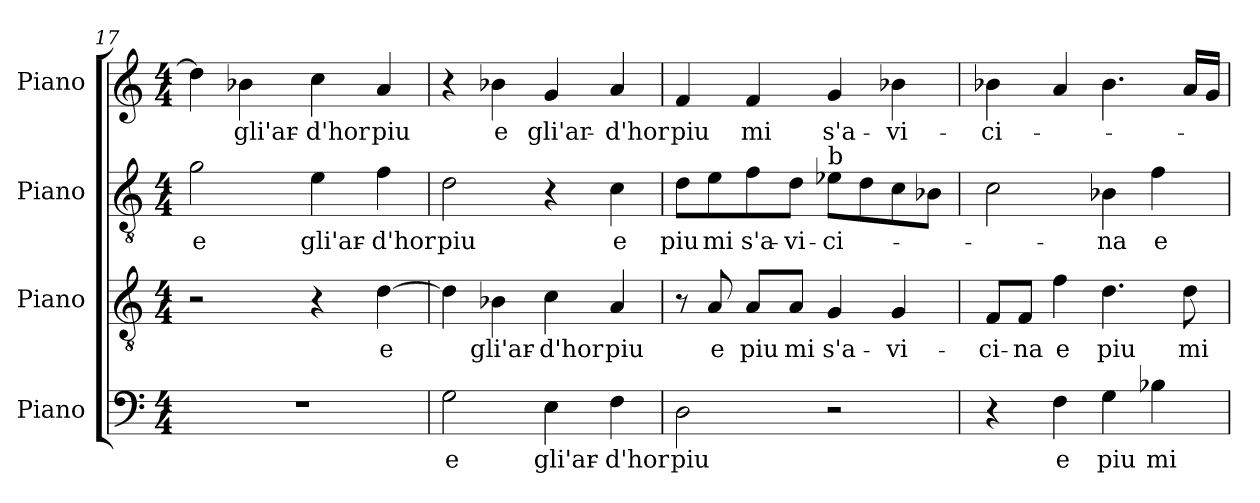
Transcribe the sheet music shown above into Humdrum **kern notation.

**kern	**text	**kern	**text	**kern	**text	**kern	**text
*part4	*part4	*part3	*part3	*part2	*part2	*part1	*part1
*staff4	*staff4	*staff3	*staff3	*staff2	*staff2	*staff1	*staff1
*I"Piano	*	*I"Piano	*	*I"Piano	*	*I"Piano	*
*I'Pno.	*	*I'Pno.	*	*I'Pno.	*	*I'Pno.	*
*clefF4	*	*clefGv2	*	*clefGv2	*	*clefG2	*
*	*	*ITrd7c12	*	*ITrd7c12	*	*	*
*k[]	*	*k[]	*	*k[]	*	*k[]	*
*C:	*	*C:	*	*C:	*	*C:	*
*M4/4	*	*M4/4	*	*M4/4	*	*M4/4	*
=17	=17	=17	=17	=17	=17	=17	=17
!	!	!	!	!	!LO:LY:b:color=#000000	!	!
1r	.	2r	.	2Gi\	e	4ddi\]	.
!	!	!	!	!	!	!	!LO:LY:b:color=#000000
.	.	.	.	.	.	4b-i\	gli'ar-
!	!	!	!	!	!LO:LY:b:color=#000000	!	!
!	!	!	!	!	!	!	!LO:LY:b:color=#000000
.	.	4r	.	4Ei\	gli'ar-	4cci\	-d'hor
!	!	!	!LO:LY:b:color=#000000	!	!	!	!
!	!	!	!	!	!LO:LY:b:color=#000000	!	!
!	!	!	!	!	!	!	!LO:LY:b:color=#000000
.	.	[4Di\	e	4Fi\	-d'hor	4ai/	piu
=18	=18	=18	=18	=18	=18	=18	=18
!	!LO:LY:b:color=#000000	!	!	!	!	!	!
!	!	!	!	!	!LO:LY:b:color=#000000	!	!
2Gi\	e	4Di\]	.	2Di\	piu	4r	.
!	!	!	!LO:LY:b:color=#000000	!	!	!	!
!	!	!	!	!	!	!	!LO:LY:b:color=#000000
.	.	4BB-i\	gli'ar-	.	.	4b-i\	e
!	!LO:LY:b:color=#000000	!	!	!	!	!	!
!	!	!	!LO:LY:b:color=#000000	!	!	!	!
!	!	!	!	!	!	!	!LO:LY:b:color=#000000
4Ei\	gli'ar-	4Ci\	-d'hor	4r	.	4gi/	gli'ar-
!	!LO:LY:b:color=#000000	!	!	!	!	!	!
!	!	!	!LO:LY:b:color=#000000	!	!	!	!
!	!	!	!	!	!LO:LY:b:color=#000000	!	!
!	!	!	!	!	!	!	!LO:LY:b:color=#000000
4Fi\	-d'hor	4AAi/	piu	4Ci\	e	4ai/	-d'hor
=19	=19	=19	=19	=19	=19	=19	=19
!	!LO:LY:b:color=#000000	!	!	!	!	!	!
!	!	!	!	!	!LO:LY:b:color=#000000	!	!
!	!	!	!	!	!	!	!LO:LY:b:color=#000000
2Di\	piu	8r	.	8Di\L	piu	4fi/	piu
!	!	!	!LO:LY:b:color=#000000	!	!	!	!
!	!	!	!	!	!LO:LY:b:color=#000000	!	!
.	.	8AAi/	e	8Ei\	mi	.	.
!	!	!	!LO:LY:b:color=#000000	!	!	!	!
!	!	!	!	!	!LO:LY:b:color=#000000	!	!
!	!	!	!	!	!	!	!LO:LY:b:color=#000000
.	.	8AAi/L	piu	8Fi\	s'a-	4fi/	mi
!	!	!	!LO:LY:b:color=#000000	!	!	!	!
!	!	!	!	!	!LO:LY:b:color=#000000	!	!
.	.	8AAi/J	mi	8Di\J	-vi-	.	.
!	!	!	!LO:LY:b:color=#000000	!	!	!	!
!	!	!	!	!	!LO:LY:b:color=#000000	!	!
!	!	!	!	!LO:TX:a:t=b	!	!	!
!	!	!	!	!	!	!	!LO:LY:b:color=#000000
2r	.	4GGi/	s'a-	8E-i\L	-ci-	4gi/	s'a-
.	.	.	.	8Di\	.	.	.
!	!	!	!LO:LY:b:color=#000000	!	!	!	!
!	!	!	!	!	!	!	!LO:LY:b:color=#000000
.	.	4GGi/	-vi-	8Ci\	.	4b-i\	-vi-
.	.	.	.	8BB-i\J	.	.	.
!!LO:PB:g=z
=20	=20	=20	=20	=20	=20	=20	=20
!	!	!	!LO:LY:b:color=#000000	!	!	!	!
!	!	!	!	!	!	!	!LO:LY:b:color=#000000
4r	.	8FFi/L	-ci-	2Ci\	.	4b-i\	-ci-
!	!	!	!LO:LY:b:color=#000000	!	!	!	!
.	.	8FFi/J	-na	.	.	.	.
!	!LO:LY:b:color=#000000	!	!	!	!	!	!
!	!	!	!LO:LY:b:color=#000000	!	!	!	!
4Fi\	e	4Fi\	e	.	.	4ai/	.
!	!LO:LY:b:color=#000000	!	!	!	!	!	!
!	!	!	!LO:LY:b:color=#000000	!	!	!	!
!	!	!	!	!	!LO:LY:b:color=#000000	!	!
4Gi\	piu	4.Di\	piu	4BB-i\	-na	4.b-i\	.
!	!LO:LY:b:color=#000000	!	!	!	!	!	!
!	!	!	!	!	!LO:LY:b:color=#000000	!	!
4B-i\	mi	.	.	4Fi\	e	.	.
!	!	!	!LO:LY:b:color=#000000	!	!	!	!
.	.	8Di\	mi	.	.	16ai/LL	.
.	.	.	.	.	.	16gi/JJ	.
=	=	=	=	=	=	=	=
*-	*-	*-	*-	*-	*-	*-	*-
